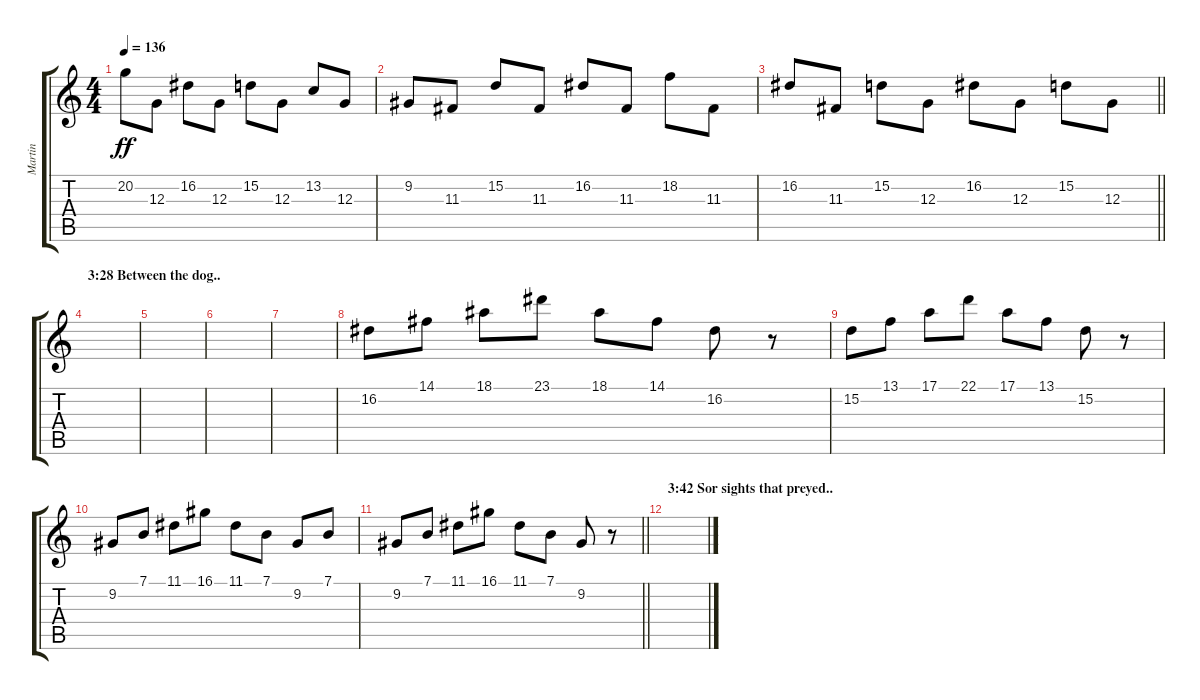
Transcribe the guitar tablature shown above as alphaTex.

\track ("Martin" "Martin") {instrument brightacousticpiano}
\staff {score tabs}
\tuning (E4 B3 G3 D3 A2 D2) {hide}
\ts (4 4)
\tempo 136
\clef g2
\ks c
20.2.8{dy ff} 12.3.8 16.2.8 12.3.8 15.2.8 12.3.8 13.2.8 12.3.8 |
9.2.8 11.3.8 15.2.8 11.3.8 16.2.8 11.3.8 18.2.8 11.3.8 |
\barLineRight lightlight
16.2.8 11.3.8 15.2.8 12.3.8 16.2.8 12.3.8 15.2.8 12.3.8 |
\section ("" "3:28 Between the dog..")
|
|
|
|
16.2.8 14.1.8 18.1.8 23.1.8 18.1.8 14.1.8 16.2.8 r.8 |
15.2.8 13.1.8 17.1.8 22.1.8 17.1.8 13.1.8 15.2.8 r.8 |
9.2.8 7.1.8 11.1.8 16.1.8 11.1.8 7.1.8 9.2.8 7.1.8 |
\barLineRight lightlight
9.2.8 7.1.8 11.1.8 16.1.8 11.1.8 7.1.8 9.2.8 r.8 |
\section ("" "3:42 Sor sights that preyed..")
